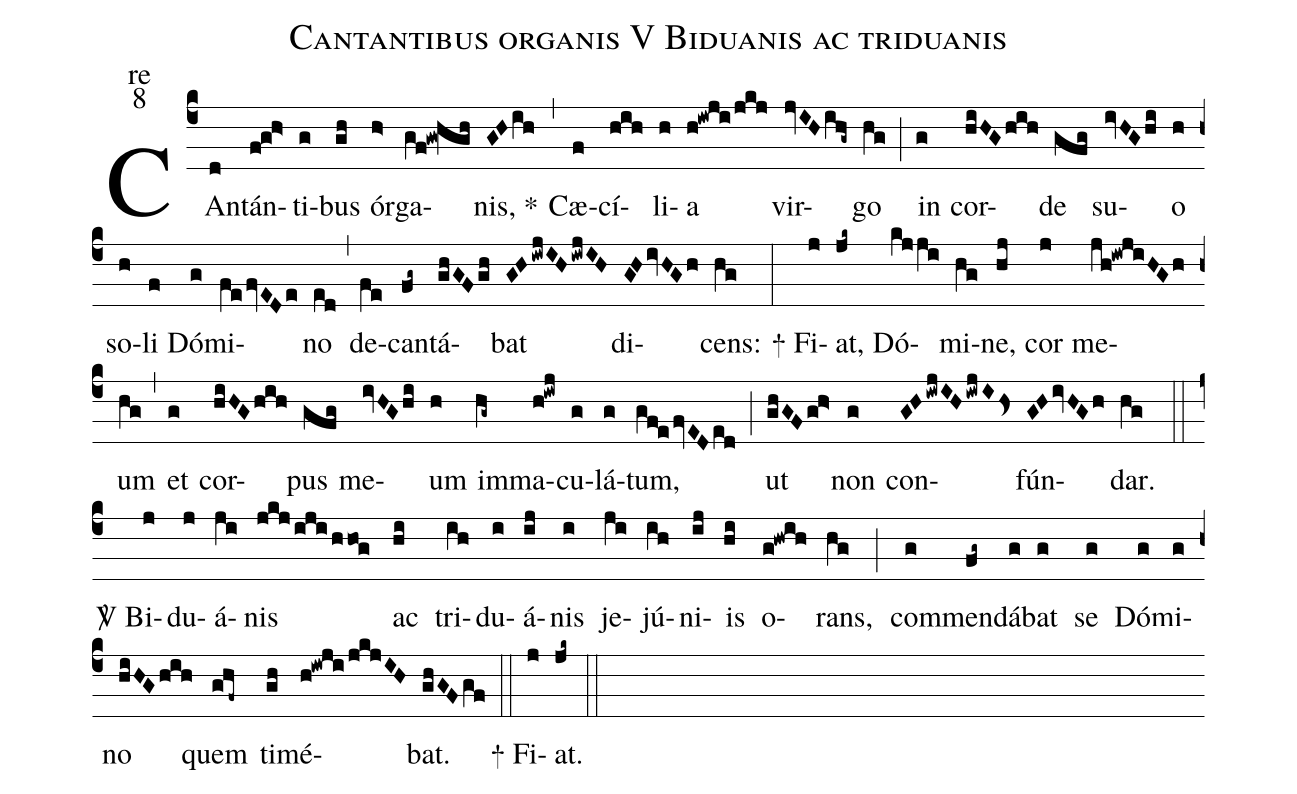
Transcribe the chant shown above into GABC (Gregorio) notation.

name:Cantantibus organis V Biduanis ac triduanis;
office-part:re;
mode:8;
%%
(c4) CAn(d)tán(f!g!h>)ti(g)bus(gh) ór(h>)ga(gf!gw!hgh)nis, *(GHih) (,) Cæ(f)cí(hih)li(h)a(h!iwji/jkj) vir(jvIHihg~)go(hg) (;) in(g) cor(hiHGhih)de(gfg) su(ivHGhi)o(h) so(h)li(f) Dó(g)mi(fefvEDe)no(ed) (,) de(fe)can(fg~)tá(ghGFgh)bat(GHiwjIHiwjIH) di(GHivHGh)cens:(hg) (:) + Fi(j)at,(jk~) Dó(kjji)mi(hg)ne,(hj) cor(j) me(jh!iwjiHGh)um(hg) (,) et(g) cor(hiHGhih)pus(gfg) me(ivHGhi)um(h) im(hg~)ma(h!iwj)cu(g)lá(g)tum,(gf!efvEDed) (;) ut(ghGFgh>) non(g) con(GHiwjIHiwjIhs<)fún(GHivHGh)dar.(hg) (::) <sp>V/</sp> Bi(j)du(j)á(ji)nis(jkj/iji/hho!g) ac(hi) tri(ih)du(i)á(ij)nis(i) je(ji)jú(ih)ni(ij)is(hi) o(g!hwih)rans,(hg) (;) com(g)men(fg~)dá(g)bat(g) se(g) Dó(g)mi(g)no(hiHGhih) quem(ghf~) ti(gh)mé(h!iwji/jkjIH)bat.(ghGFgf) (::) + Fi(j)at.(jk~) (::)
